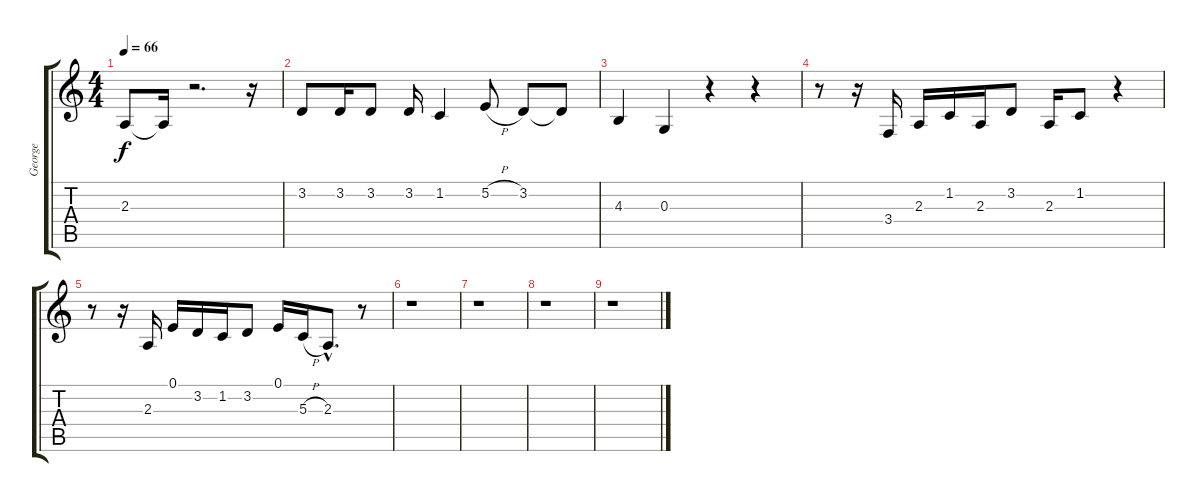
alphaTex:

\track ("George" "George") {instrument clarinet}
\staff {score tabs}
\tuning (E4 B3 G3 D3 A2 E2) {hide}
\ts (4 4)
\tempo 66
\clef g2
\ks c
2.3.8{dy f} 2.3{t}.16 r.2{d} r.16 |
3.2.8 3.2.16 3.2.8 3.2.16 1.2.4 5.2{h}.8 3.2.8 3.2{t}.8 |
4.3.4 0.3.4 r.4 r.4 |
r.8 r.16 3.4.16 2.3.16 1.2.16 2.3.16 3.2.8 2.3.16 1.2.8 r.4 |
r.8 r.16 2.3.16 0.1.16 3.2.16 1.2.16 3.2.8 0.1.16 5.3{h}.16 2.3{hac}.8{d} r.8 |
r.1 |
r.1 |
r.1 |
r.1
